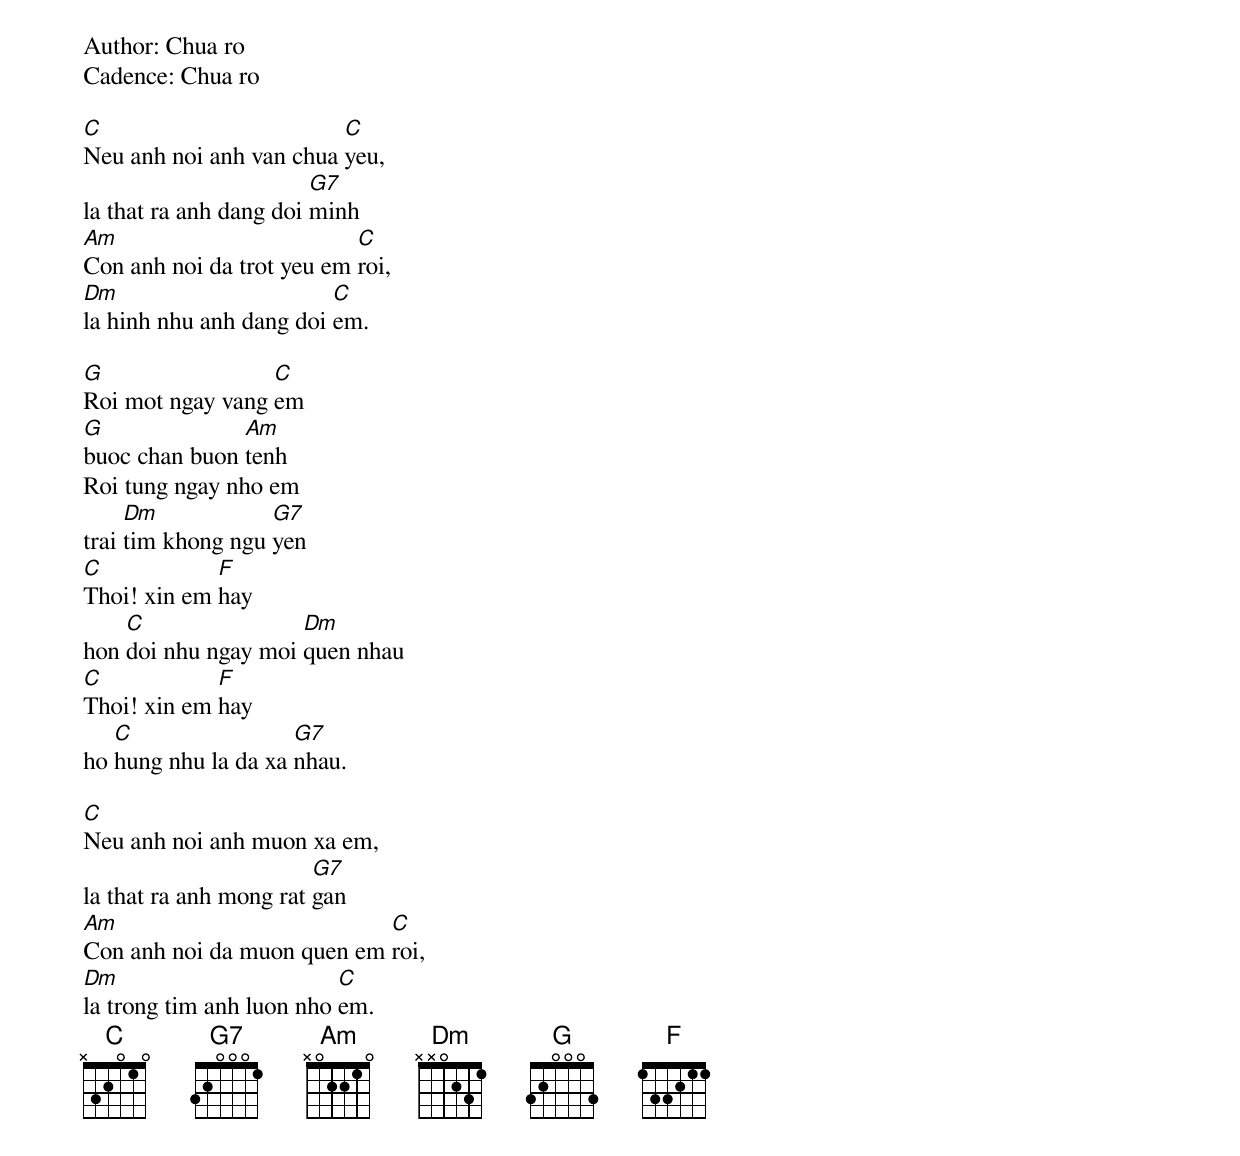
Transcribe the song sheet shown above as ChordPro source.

Author: Chua ro
Cadence: Chua ro

[C]Neu anh noi anh van chua [C]yeu,
la that ra anh dang doi [G7]minh
[Am]Con anh noi da trot yeu em [C]roi,
[Dm]la hinh nhu anh dang doi [C]em.

[G]Roi mot ngay vang [C]em
[G]buoc chan buon [Am]tenh
Roi tung ngay nho em
trai [Dm]tim khong ngu [G7]yen
[C]Thoi! xin em [F]hay
hon [C]doi nhu ngay moi [Dm]quen nhau
[C]Thoi! xin em [F]hay
ho [C]hung nhu la da xa [G7]nhau.

[C]Neu anh noi anh muon xa em,
la that ra anh mong rat [G7]gan
[Am]Con anh noi da muon quen em [C]roi,
[Dm]la trong tim anh luon nho [C]em.
